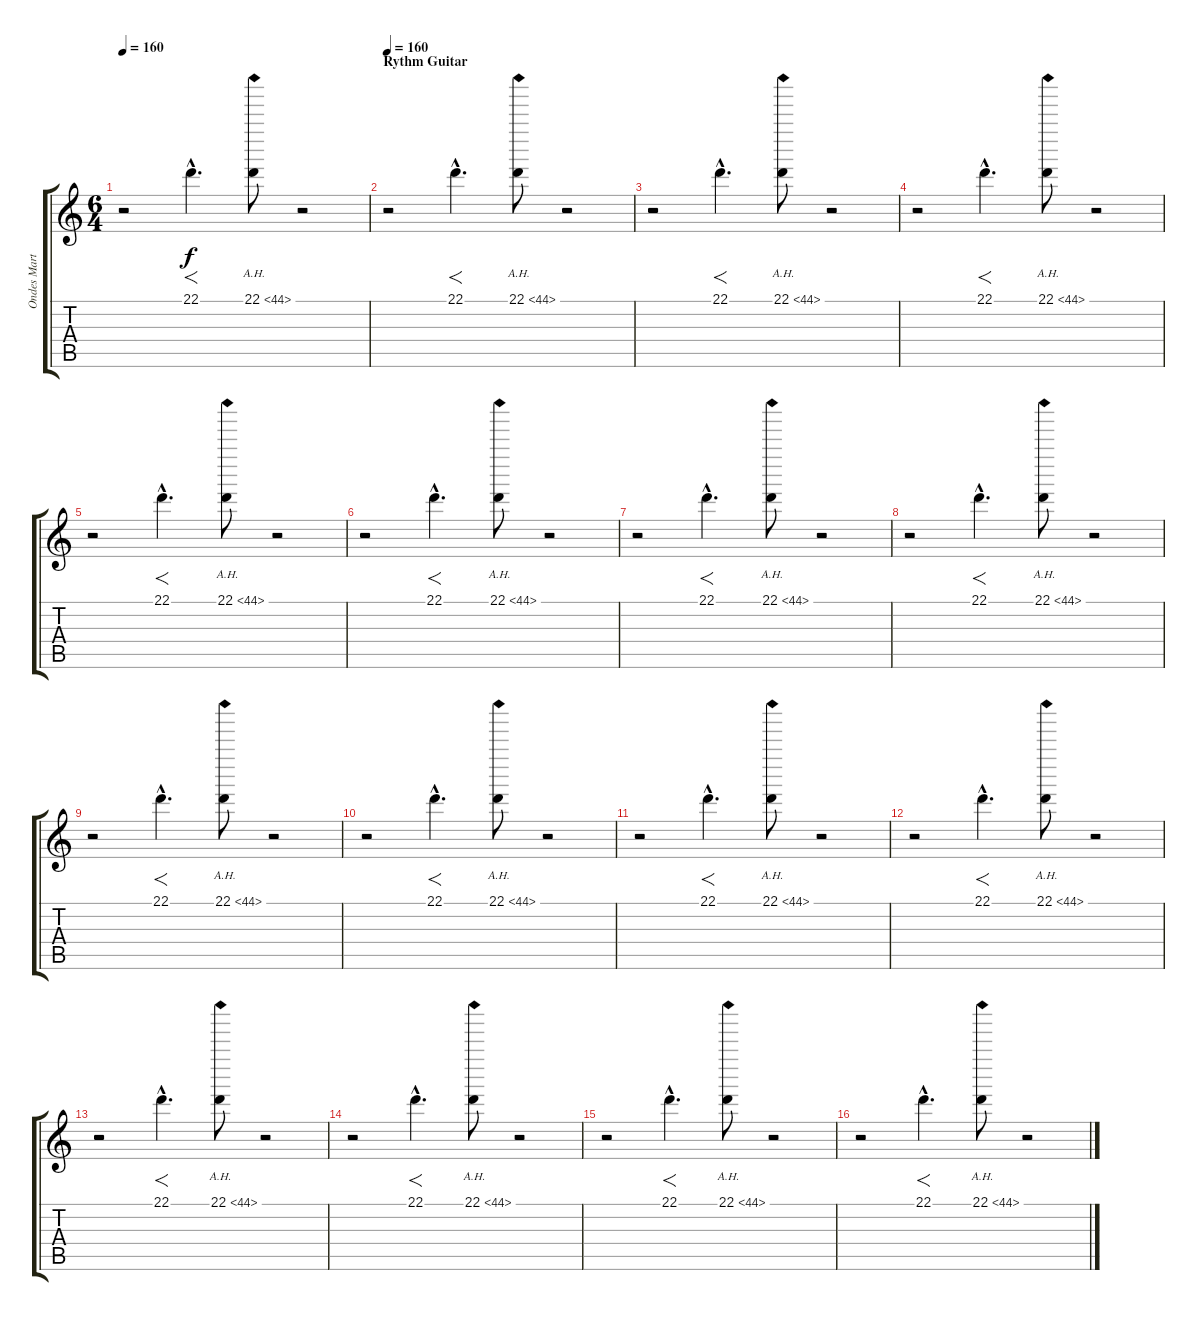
\track ("Ondes Martenot - Jonny Greenwood" "Ondes Mart") {instrument ocarina}
\staff {score tabs}
\tuning (E4 B3 G3 D3 A2 E2) {hide}
\ts (6 4)
\tempo 160
\clef g2
\ks c
r.2{dy f} 22.1{hac}.4{f d} 22.1{ah 22}.8 r.2 |
\section ("" "Rythm Guitar")
\tempo 160
r.2 22.1{hac}.4{f d} 22.1{ah 22}.8 r.2 |
r.2 22.1{hac}.4{f d} 22.1{ah 22}.8 r.2 |
r.2 22.1{hac}.4{f d} 22.1{ah 22}.8 r.2 |
r.2 22.1{hac}.4{f d} 22.1{ah 22}.8 r.2 |
r.2 22.1{hac}.4{f d} 22.1{ah 22}.8 r.2 |
r.2 22.1{hac}.4{f d} 22.1{ah 22}.8 r.2 |
r.2 22.1{hac}.4{f d} 22.1{ah 22}.8 r.2 |
r.2 22.1{hac}.4{f d} 22.1{ah 22}.8 r.2 |
r.2 22.1{hac}.4{f d} 22.1{ah 22}.8 r.2 |
r.2 22.1{hac}.4{f d} 22.1{ah 22}.8 r.2 |
r.2 22.1{hac}.4{f d} 22.1{ah 22}.8 r.2 |
r.2 22.1{hac}.4{f d} 22.1{ah 22}.8 r.2 |
r.2 22.1{hac}.4{f d} 22.1{ah 22}.8 r.2 |
r.2 22.1{hac}.4{f d} 22.1{ah 22}.8 r.2 |
r.2 22.1{hac}.4{f d} 22.1{ah 22}.8 r.2
